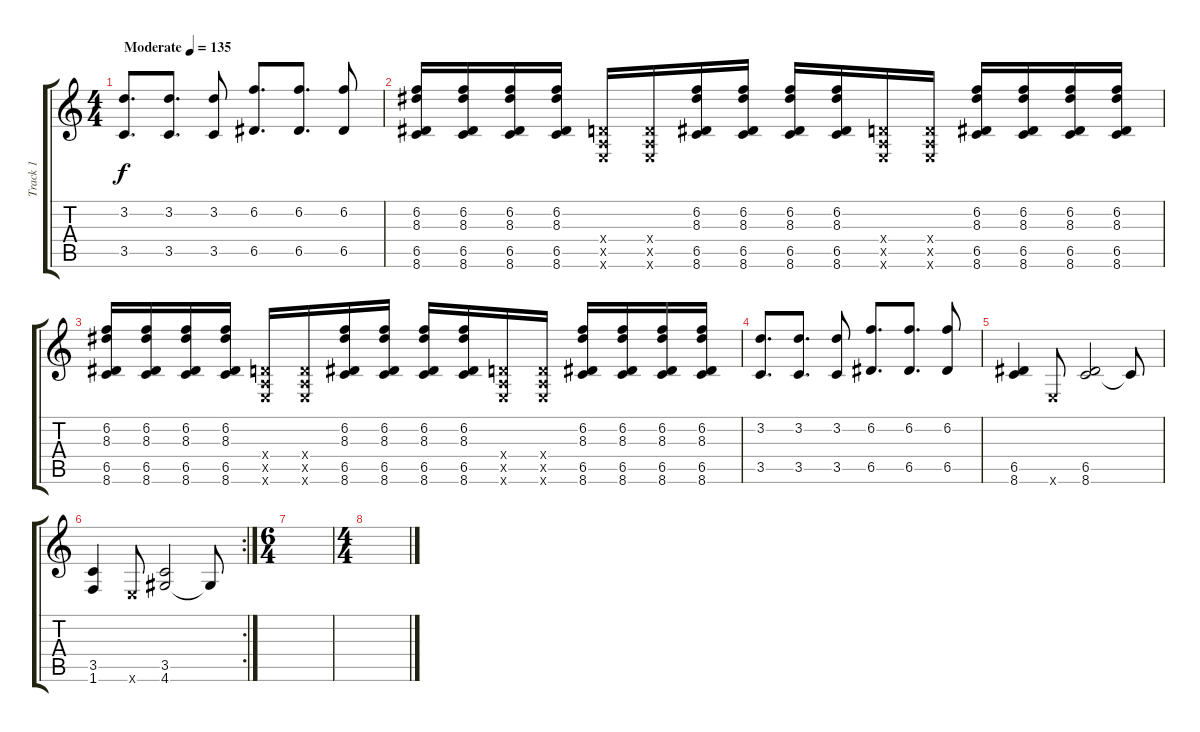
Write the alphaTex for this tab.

\track ("Track 1" "Track 1") {instrument distortionguitar}
\staff {score tabs}
\tuning (E4 B3 G3 D3 A2 E2) {hide}
\ts (4 4)
\tempo (135 "Moderate")
\clef g2
\ks c
(3.2 3.5).8{d dy f instrument distortionguitar} (3.2 3.5).8{d} (3.2 3.5).8 (6.2 6.5).8{d} (6.2 6.5).8{d} (6.2 6.5).8 |
(6.2 8.3 6.5 8.6).16 (6.2 8.3 6.5 8.6).16 (6.2 8.3 6.5 8.6).16 (6.2 8.3 6.5 8.6).16 (0.4{x} 0.5{x} 0.6{x}).16 (0.4{x} 0.5{x} 0.6{x}).16 (6.2 8.3 6.5 8.6).16 (6.2 8.3 6.5 8.6).16 (6.2 8.3 6.5 8.6).16 (6.2 8.3 6.5 8.6).16 (0.4{x} 0.5{x} 0.6{x}).16 (0.4{x} 0.5{x} 0.6{x}).16 (6.2 8.3 6.5 8.6).16 (6.2 8.3 6.5 8.6).16 (6.2 8.3 6.5 8.6).16 (6.2 8.3 6.5 8.6).16 |
(6.2 8.3 6.5 8.6).16 (6.2 8.3 6.5 8.6).16 (6.2 8.3 6.5 8.6).16 (6.2 8.3 6.5 8.6).16 (0.4{x} 0.5{x} 0.6{x}).16 (0.4{x} 0.5{x} 0.6{x}).16 (6.2 8.3 6.5 8.6).16 (6.2 8.3 6.5 8.6).16 (6.2 8.3 6.5 8.6).16 (6.2 8.3 6.5 8.6).16 (0.4{x} 0.5{x} 0.6{x}).16 (0.4{x} 0.5{x} 0.6{x}).16 (6.2 8.3 6.5 8.6).16 (6.2 8.3 6.5 8.6).16 (6.2 8.3 6.5 8.6).16 (6.2 8.3 6.5 8.6).16 |
(3.2 3.5).8{d} (3.2 3.5).8{d} (3.2 3.5).8 (6.2 6.5).8{d} (6.2 6.5).8{d} (6.2 6.5).8 |
(6.5 8.6).4 0.6{x}.8 (6.5 8.6).2 8.6{t}.8 |
\rc 2
(3.5 1.6).4 0.6{x}.8 (3.5 4.6).2 4.6{t}.8 |
\ts (6 4)
|
\ts (4 4)
